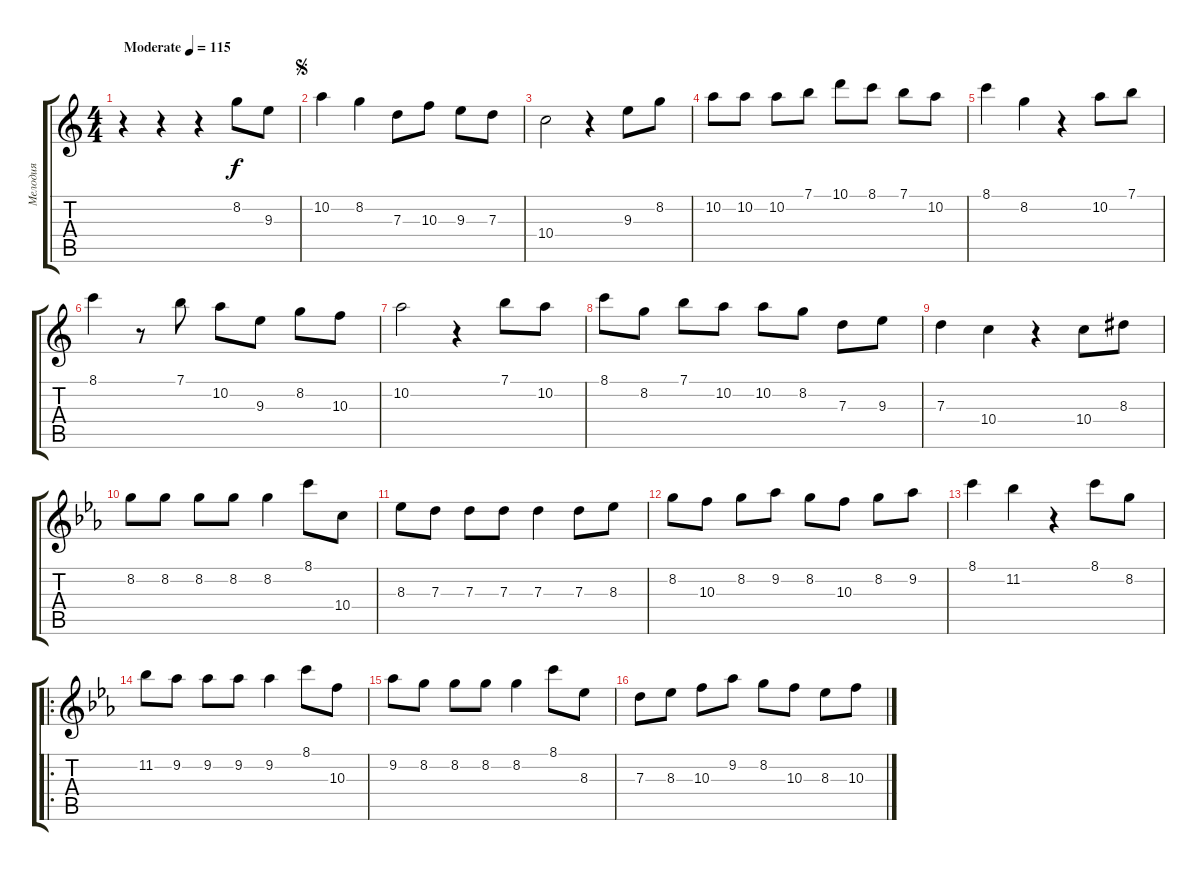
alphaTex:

\track ("Мелодия" "Мелодия") {instrument acousticguitarsteel}
\staff {score tabs}
\tuning (E4 B3 G3 D3 A2 E2) {hide}
\ts (4 4)
\tempo (115 "Moderate")
\clef g2
\ks c
r.4{dy f instrument acousticguitarsteel} r.4 r.4 8.2.8 9.3.8 |
\jump segno
10.2.4 8.2.4 7.3.8 10.3.8 9.3.8 7.3.8 |
10.4.2 r.4 9.3.8 8.2.8 |
10.2.8 10.2.8 10.2.8 7.1.8 10.1.8 8.1.8 7.1.8 10.2.8 |
8.1.4 8.2.4 r.4 10.2.8 7.1.8 |
8.1.4 r.8 7.1.8 10.2.8 9.3.8 8.2.8 10.3.8 |
10.2.2 r.4 7.1.8 10.2.8 |
8.1.8 8.2.8 7.1.8 10.2.8 10.2.8 8.2.8 7.3.8 9.3.8 |
7.3.4 10.4.4 r.4 10.4.8 8.3.8 |
\ks cminor
8.2.8 8.2.8 8.2.8 8.2.8 8.2.4 8.1.8 10.4.8 |
8.3.8 7.3.8 7.3.8 7.3.8 7.3.4 7.3.8 8.3.8 |
8.2.8 10.3.8 8.2.8 9.2.8 8.2.8 10.3.8 8.2.8 9.2.8 |
8.1.4 11.2.4 r.4 8.1.8 8.2.8 |
\ro
11.2.8 9.2.8 9.2.8 9.2.8 9.2.4 8.1.8 10.3.8 |
9.2.8 8.2.8 8.2.8 8.2.8 8.2.4 8.1.8 8.3.8 |
7.3.8 8.3.8 10.3.8 9.2.8 8.2.8 10.3.8 8.3.8 10.3.8
